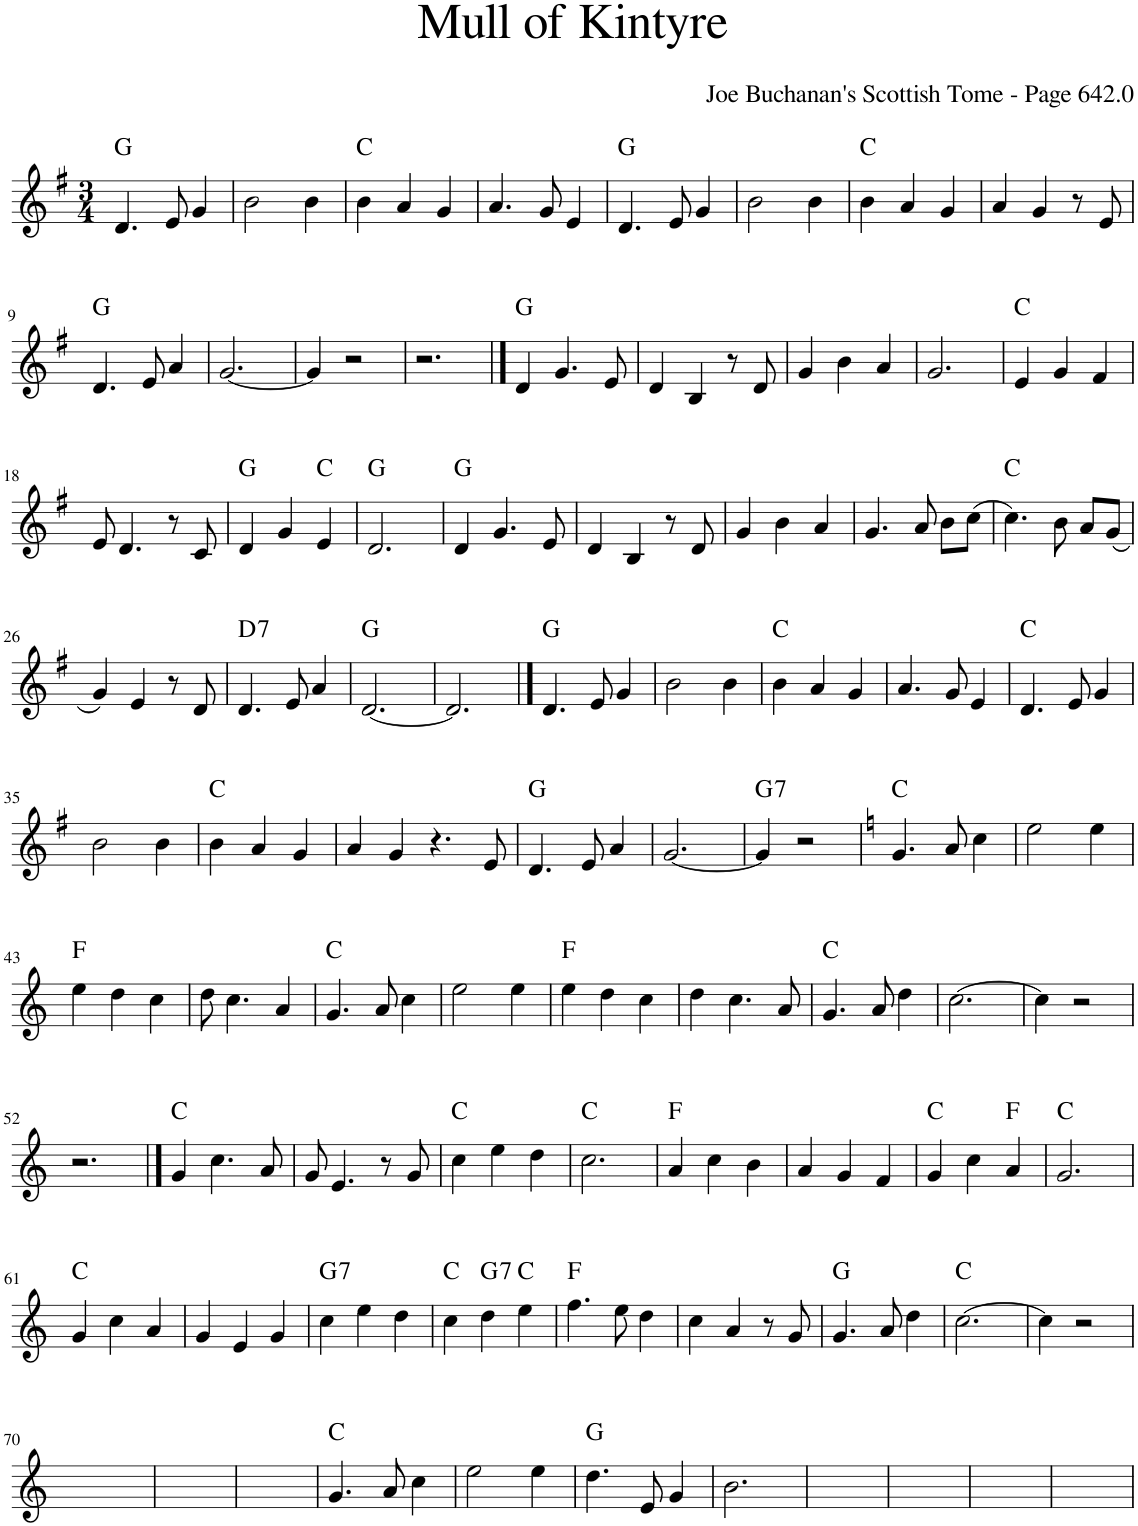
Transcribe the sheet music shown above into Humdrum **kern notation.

**kern	**harte
*part1	*part1
*staff1	*
*I"Piano	*
*I'Pno	*
*clefG2	*
*k[f#]	*
*G:	*
*M3/4	*
=1	=1
4.d/	G:maj
8e/	.
4g/	.
=2	=2
2b\	.
4b\	.
=3	=3
4b\	C:maj
4a/	.
4g/	.
=4	=4
4.a/	.
8g/	.
4e/	.
=5	=5
4.d/	G:maj
8e/	.
4g/	.
=6	=6
2b\	.
4b\	.
=7	=7
4b\	C:maj
4a/	.
4g/	.
=8	=8
4a/	.
4g/	.
8r	.
8e/	.
!!LO:LB:g=z
=9	=9
4.d/	G:maj
8e/	.
4a/	.
=10	=10
[2.g/	.
=11	=11
4g/]	.
2r	.
=12	=12
2.r	.
==13	==13
4d/	G:maj
4.g/	.
8e/	.
=14	=14
4d/	.
4B/	.
8r	.
8d/	.
=15	=15
4g/	.
4b\	.
4a/	.
=16	=16
2.g/	.
=17	=17
4e/	C:maj
4g/	.
4f#/	.
!!LO:LB:g=z
=18	=18
8e/	.
4.d/	.
8r	.
8c/	.
=19	=19
4d/	G:maj
4g/	.
4e/	C:maj
=20	=20
2.d/	G:maj
=21	=21
4d/	G:maj
4.g/	.
8e/	.
=22	=22
4d/	.
4B/	.
8r	.
8d/	.
=23	=23
4g/	.
4b\	.
4a/	.
=24	=24
4.g/	.
8a/	.
8b\L	.
(8cc\J	.
=25	=25
4.cc\)	C:maj
8b\	.
8a/L	.
(8g/J	.
!!LO:LB:g=z
=26	=26
4g/)	.
4e/	.
8r	.
8d/	.
=27	=27
!	!LO:H:kt=7
4.d/	D:7
8e/	.
4a/	.
=28	=28
[2.d/	G:maj
=29	=29
2.d/]	.
==30	==30
4.d/	G:maj
8e/	.
4g/	.
=31	=31
2b\	.
4b\	.
=32	=32
4b\	C:maj
4a/	.
4g/	.
=33	=33
4.a/	.
8g/	.
4e/	.
=34	=34
4.d/	C:maj
8e/	.
4g/	.
!!LO:LB:g=z
=35	=35
2b\	.
4b\	.
=36	=36
4b\	C:maj
4a/	.
4g/	.
=37	=37
4a/	.
4g/	.
4r	.
8ryy	.
8e/	.
=38	=38
4.d/	G:maj
8r	.
8e/	.
4a/	.
=39	=39
[2.g/	.
=40	=40
!	!LO:H:kt=7
4g/]	G:7
2r	.
=41	=41
*k[]	*
*C:	*
4.g/	C:maj
8a/	.
4cc\	.
=42	=42
2ee\	.
4ee\	.
!!LO:LB:g=z
=43	=43
4ee\	F:maj
4dd\	.
4cc\	.
=44	=44
8dd\	.
4.cc\	.
4a/	.
=45	=45
4.g/	C:maj
8a/	.
4cc\	.
=46	=46
2ee\	.
4ee\	.
=47	=47
4ee\	F:maj
4dd\	.
4cc\	.
=48	=48
4dd\	.
4.cc\	.
8a/	.
=49	=49
4.g/	C:maj
8a/	.
4dd\	.
=50	=50
[2.cc\	.
=51	=51
4cc\]	.
2r	.
!!LO:LB:g=z
=52	=52
2.r	.
==53	==53
4g/	C:maj
4.cc\	.
8a/	.
=54	=54
8g/	.
4.e/	.
8r	.
8g/	.
=55	=55
4cc\	C:maj
4ee\	.
4dd\	.
=56	=56
2.cc\	C:maj
=57	=57
4a/	F:maj
4cc\	.
4b\	.
=58	=58
4a/	.
4g/	.
4f/	.
=59	=59
4g/	C:maj
4cc\	.
4a/	F:maj
=60	=60
2.g/	C:maj
!!LO:LB:g=z
=61	=61
4g/	C:maj
4cc\	.
4a/	.
=62	=62
4g/	.
4e/	.
4g/	.
=63	=63
!	!LO:H:kt=7
4cc\	G:7
4ee\	.
4dd\	.
=64	=64
4cc\	C:maj
!	!LO:H:kt=7
4dd\	G:7
4ee\	C:maj
=65	=65
4.ff\	F:maj
8ee\	.
4dd\	.
=66	=66
4cc\	.
4a/	.
8r	.
8g/	.
=67	=67
4.g/	G:maj
8a/	.
4dd\	.
=68	=68
[2.cc\	C:maj
=69	=69
4cc\]	.
2r	.
!!LO:LB:g=z
=70	=70
2.ryy	.
=71	=71
2.ryy	.
=72	=72
2.ryy	.
=73	=73
4.g/	C:maj
8a/	.
4cc\	.
=74	=74
2ee\	.
4ee\	.
=75	=75
4.dd\	G:maj
8e/	.
4g/	.
=76	=76
2.b\	.
=77	=77
2.ryy	.
=78	=78
2.ryy	.
=79	=79
2.ryy	.
=80	=80
2.ryy	.
=	=
*-	*-
